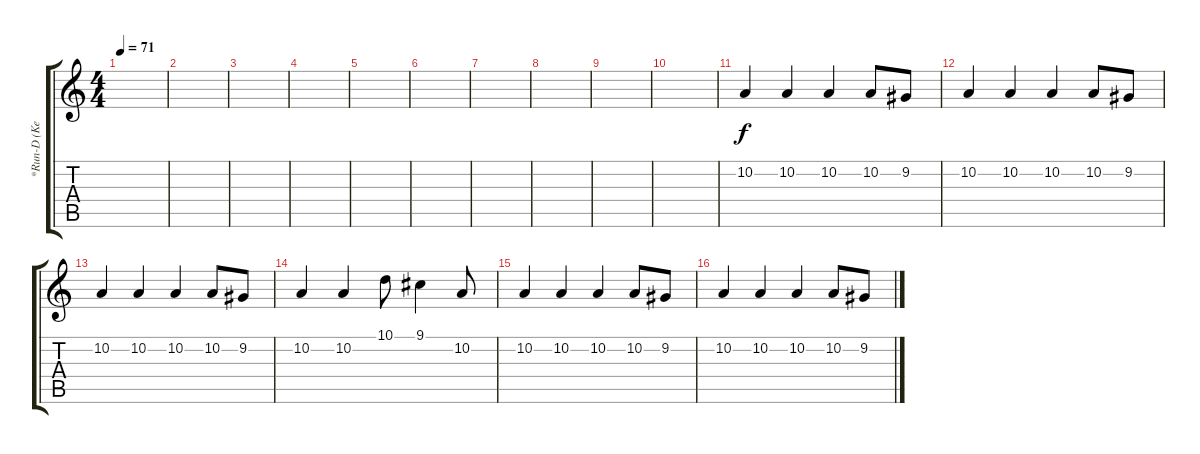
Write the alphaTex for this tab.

\track ("*Run-D (Keyboard 1)" "*Run-D (Ke") {instrument fx4atmosphere}
\staff {score tabs}
\tuning (E4 B3 G3 D3 A2 E2) {hide}
\ts (4 4)
\tempo 71
\clef g2
\ks c
|
|
|
|
|
|
|
|
|
|
10.2.4 10.2.4 10.2.4 10.2.8 9.2.8 |
10.2.4 10.2.4 10.2.4 10.2.8 9.2.8 |
10.2.4 10.2.4 10.2.4 10.2.8 9.2.8 |
10.2.4 10.2.4 10.1.8 9.1.4 10.2.8 |
10.2.4 10.2.4 10.2.4 10.2.8 9.2.8 |
10.2.4 10.2.4 10.2.4 10.2.8 9.2.8
